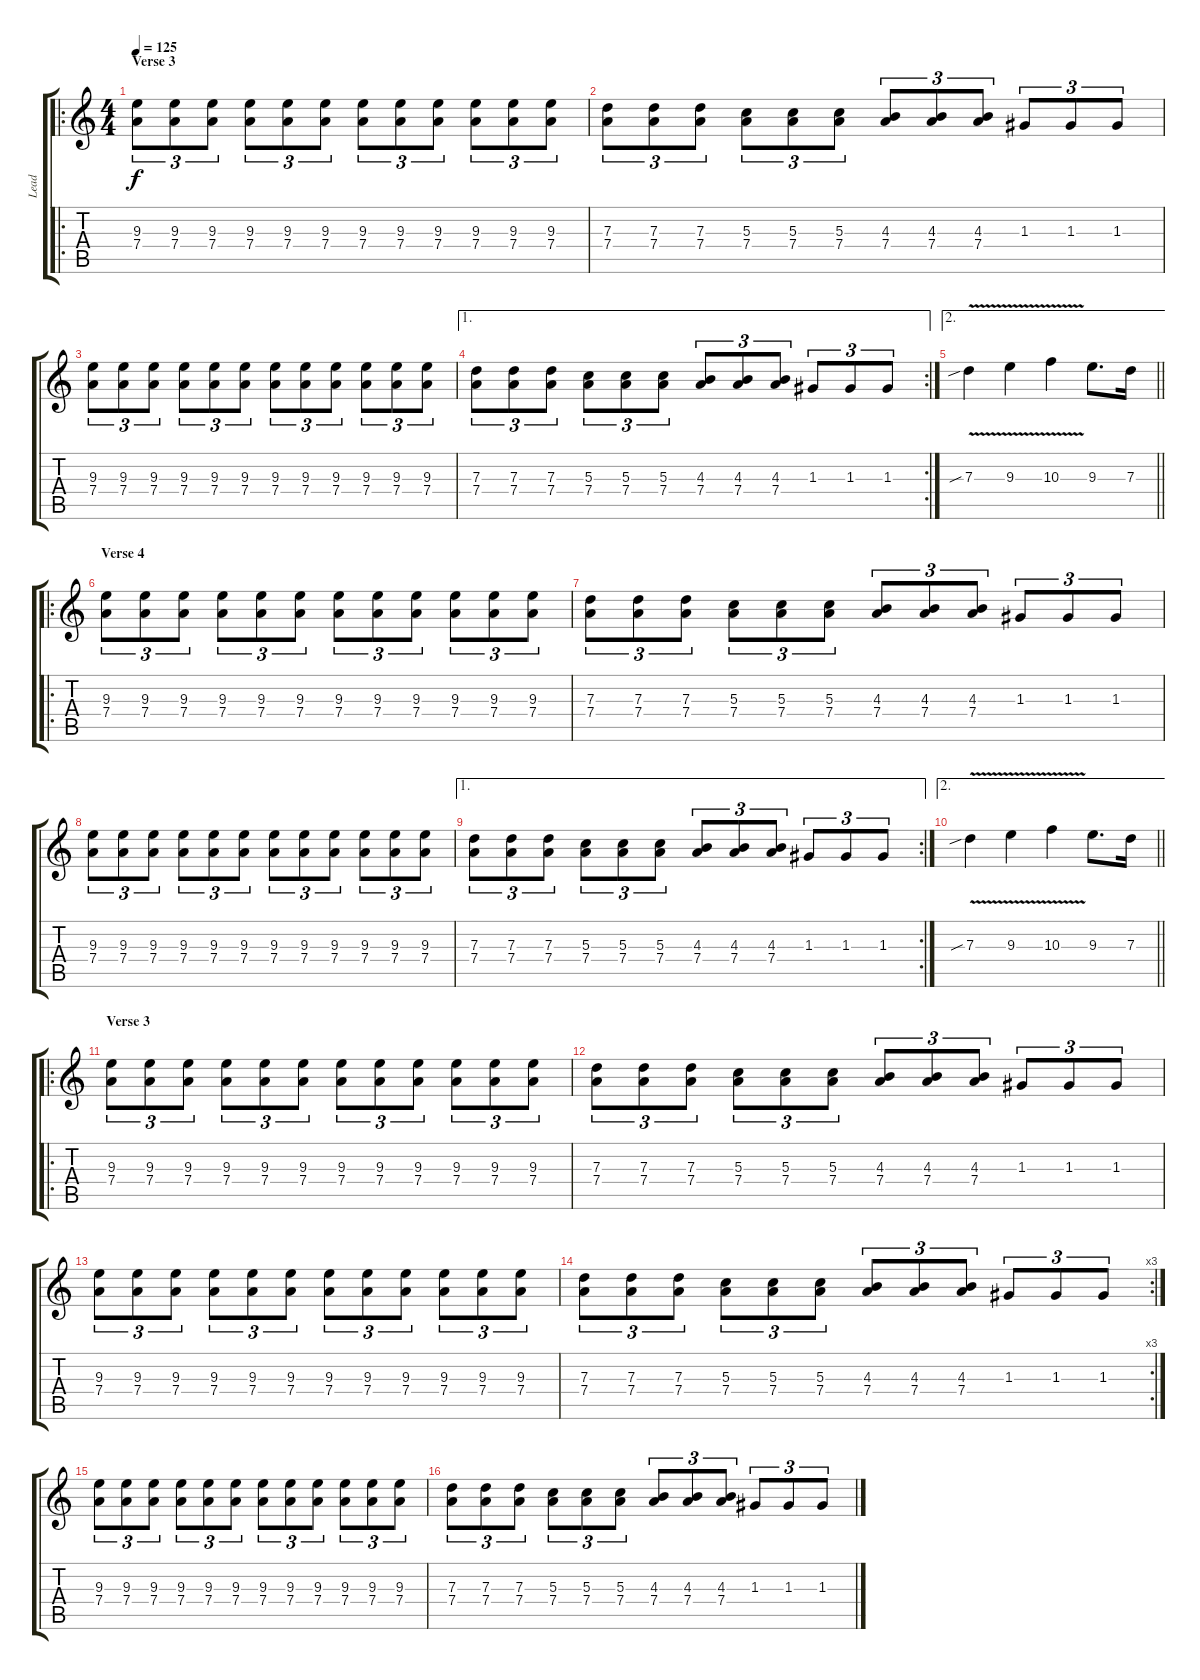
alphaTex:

\track ("Lead" "Lead") {instrument distortionguitar}
\staff {score tabs}
\tuning (E4 B3 G3 D3 A2 E2) {hide}
\ro
\ts (4 4)
\section ("" "Verse 3")
\tempo 125
\clef g2
\ks c
(9.3 7.4).8{tu (3 2) dy f} (9.3 7.4).8{tu (3 2)} (9.3 7.4).8{tu (3 2)} (9.3 7.4).8{tu (3 2)} (9.3 7.4).8{tu (3 2)} (9.3 7.4).8{tu (3 2)} (9.3 7.4).8{tu (3 2)} (9.3 7.4).8{tu (3 2)} (9.3 7.4).8{tu (3 2)} (9.3 7.4).8{tu (3 2)} (9.3 7.4).8{tu (3 2)} (9.3 7.4).8{tu (3 2)} |
(7.3 7.4).8{tu (3 2)} (7.3 7.4).8{tu (3 2)} (7.3 7.4).8{tu (3 2)} (5.3 7.4).8{tu (3 2)} (5.3 7.4).8{tu (3 2)} (5.3 7.4).8{tu (3 2)} (4.3 7.4).8{tu (3 2)} (4.3 7.4).8{tu (3 2)} (4.3 7.4).8{tu (3 2)} 1.3.8{tu (3 2)} 1.3.8{tu (3 2)} 1.3.8{tu (3 2)} |
(9.3 7.4).8{tu (3 2)} (9.3 7.4).8{tu (3 2)} (9.3 7.4).8{tu (3 2)} (9.3 7.4).8{tu (3 2)} (9.3 7.4).8{tu (3 2)} (9.3 7.4).8{tu (3 2)} (9.3 7.4).8{tu (3 2)} (9.3 7.4).8{tu (3 2)} (9.3 7.4).8{tu (3 2)} (9.3 7.4).8{tu (3 2)} (9.3 7.4).8{tu (3 2)} (9.3 7.4).8{tu (3 2)} |
\ae 1
\rc 2
(7.3 7.4).8{tu (3 2)} (7.3 7.4).8{tu (3 2)} (7.3 7.4).8{tu (3 2)} (5.3 7.4).8{tu (3 2)} (5.3 7.4).8{tu (3 2)} (5.3 7.4).8{tu (3 2)} (4.3 7.4).8{tu (3 2)} (4.3 7.4).8{tu (3 2)} (4.3 7.4).8{tu (3 2)} 1.3.8{tu (3 2)} 1.3.8{tu (3 2)} 1.3.8{tu (3 2)} |
\ae 2
\barLineRight lightlight
7.3{v sib}.4 9.3{v}.4 10.3{v}.4 9.3.8{d} 7.3.16 |
\ro
\section ("" "Verse 4")
(9.3 7.4).8{tu (3 2)} (9.3 7.4).8{tu (3 2)} (9.3 7.4).8{tu (3 2)} (9.3 7.4).8{tu (3 2)} (9.3 7.4).8{tu (3 2)} (9.3 7.4).8{tu (3 2)} (9.3 7.4).8{tu (3 2)} (9.3 7.4).8{tu (3 2)} (9.3 7.4).8{tu (3 2)} (9.3 7.4).8{tu (3 2)} (9.3 7.4).8{tu (3 2)} (9.3 7.4).8{tu (3 2)} |
(7.3 7.4).8{tu (3 2)} (7.3 7.4).8{tu (3 2)} (7.3 7.4).8{tu (3 2)} (5.3 7.4).8{tu (3 2)} (5.3 7.4).8{tu (3 2)} (5.3 7.4).8{tu (3 2)} (4.3 7.4).8{tu (3 2)} (4.3 7.4).8{tu (3 2)} (4.3 7.4).8{tu (3 2)} 1.3.8{tu (3 2)} 1.3.8{tu (3 2)} 1.3.8{tu (3 2)} |
(9.3 7.4).8{tu (3 2)} (9.3 7.4).8{tu (3 2)} (9.3 7.4).8{tu (3 2)} (9.3 7.4).8{tu (3 2)} (9.3 7.4).8{tu (3 2)} (9.3 7.4).8{tu (3 2)} (9.3 7.4).8{tu (3 2)} (9.3 7.4).8{tu (3 2)} (9.3 7.4).8{tu (3 2)} (9.3 7.4).8{tu (3 2)} (9.3 7.4).8{tu (3 2)} (9.3 7.4).8{tu (3 2)} |
\ae 1
\rc 2
(7.3 7.4).8{tu (3 2)} (7.3 7.4).8{tu (3 2)} (7.3 7.4).8{tu (3 2)} (5.3 7.4).8{tu (3 2)} (5.3 7.4).8{tu (3 2)} (5.3 7.4).8{tu (3 2)} (4.3 7.4).8{tu (3 2)} (4.3 7.4).8{tu (3 2)} (4.3 7.4).8{tu (3 2)} 1.3.8{tu (3 2)} 1.3.8{tu (3 2)} 1.3.8{tu (3 2)} |
\ae 2
\barLineRight lightlight
7.3{v sib}.4 9.3{v}.4 10.3{v}.4 9.3.8{d} 7.3.16 |
\ro
\section ("" "Verse 3")
(9.3 7.4).8{tu (3 2)} (9.3 7.4).8{tu (3 2)} (9.3 7.4).8{tu (3 2)} (9.3 7.4).8{tu (3 2)} (9.3 7.4).8{tu (3 2)} (9.3 7.4).8{tu (3 2)} (9.3 7.4).8{tu (3 2)} (9.3 7.4).8{tu (3 2)} (9.3 7.4).8{tu (3 2)} (9.3 7.4).8{tu (3 2)} (9.3 7.4).8{tu (3 2)} (9.3 7.4).8{tu (3 2)} |
(7.3 7.4).8{tu (3 2)} (7.3 7.4).8{tu (3 2)} (7.3 7.4).8{tu (3 2)} (5.3 7.4).8{tu (3 2)} (5.3 7.4).8{tu (3 2)} (5.3 7.4).8{tu (3 2)} (4.3 7.4).8{tu (3 2)} (4.3 7.4).8{tu (3 2)} (4.3 7.4).8{tu (3 2)} 1.3.8{tu (3 2)} 1.3.8{tu (3 2)} 1.3.8{tu (3 2)} |
(9.3 7.4).8{tu (3 2)} (9.3 7.4).8{tu (3 2)} (9.3 7.4).8{tu (3 2)} (9.3 7.4).8{tu (3 2)} (9.3 7.4).8{tu (3 2)} (9.3 7.4).8{tu (3 2)} (9.3 7.4).8{tu (3 2)} (9.3 7.4).8{tu (3 2)} (9.3 7.4).8{tu (3 2)} (9.3 7.4).8{tu (3 2)} (9.3 7.4).8{tu (3 2)} (9.3 7.4).8{tu (3 2)} |
\rc 3
(7.3 7.4).8{tu (3 2)} (7.3 7.4).8{tu (3 2)} (7.3 7.4).8{tu (3 2)} (5.3 7.4).8{tu (3 2)} (5.3 7.4).8{tu (3 2)} (5.3 7.4).8{tu (3 2)} (4.3 7.4).8{tu (3 2)} (4.3 7.4).8{tu (3 2)} (4.3 7.4).8{tu (3 2)} 1.3.8{tu (3 2)} 1.3.8{tu (3 2)} 1.3.8{tu (3 2)} |
(9.3 7.4).8{tu (3 2)} (9.3 7.4).8{tu (3 2)} (9.3 7.4).8{tu (3 2)} (9.3 7.4).8{tu (3 2)} (9.3 7.4).8{tu (3 2)} (9.3 7.4).8{tu (3 2)} (9.3 7.4).8{tu (3 2)} (9.3 7.4).8{tu (3 2)} (9.3 7.4).8{tu (3 2)} (9.3 7.4).8{tu (3 2)} (9.3 7.4).8{tu (3 2)} (9.3 7.4).8{tu (3 2)} |
(7.3 7.4).8{tu (3 2)} (7.3 7.4).8{tu (3 2)} (7.3 7.4).8{tu (3 2)} (5.3 7.4).8{tu (3 2)} (5.3 7.4).8{tu (3 2)} (5.3 7.4).8{tu (3 2)} (4.3 7.4).8{tu (3 2)} (4.3 7.4).8{tu (3 2)} (4.3 7.4).8{tu (3 2)} 1.3.8{tu (3 2)} 1.3.8{tu (3 2)} 1.3.8{tu (3 2)}
